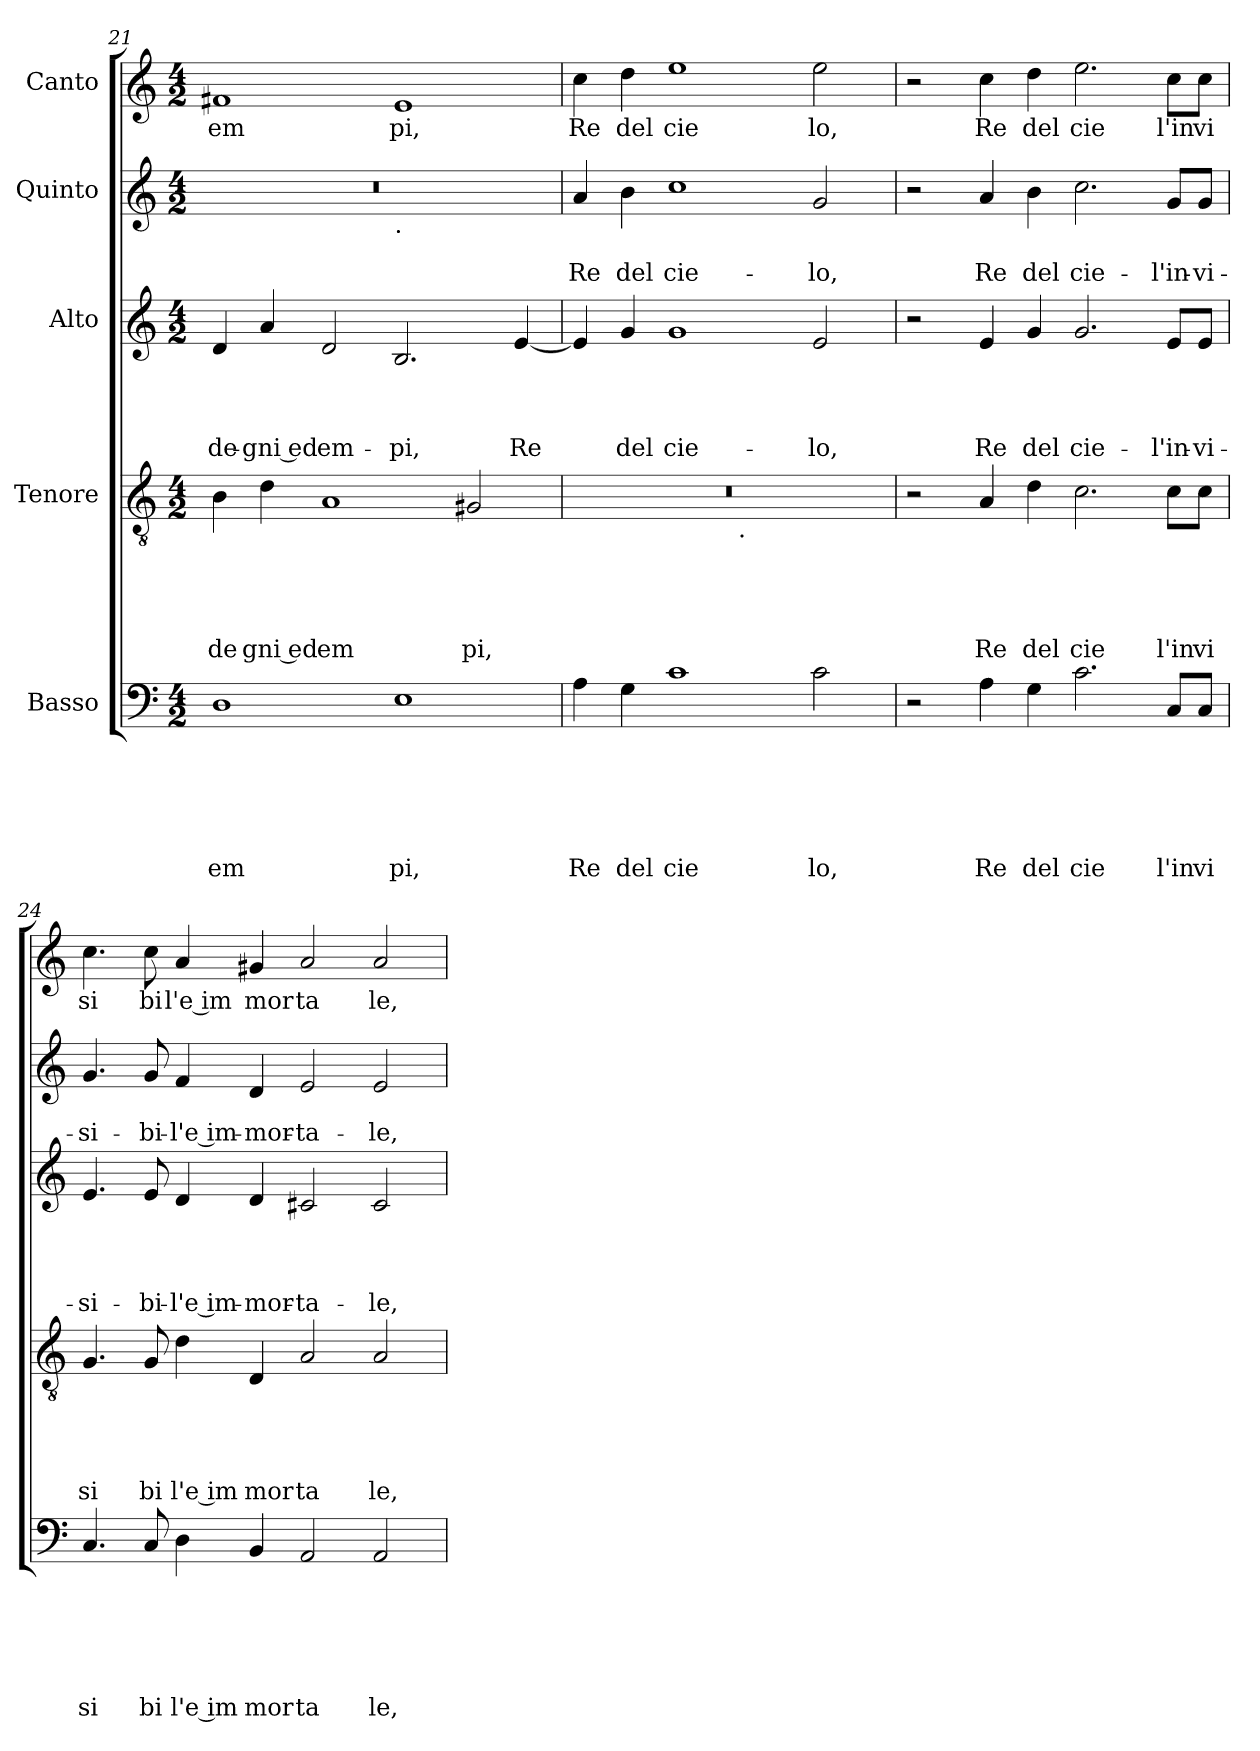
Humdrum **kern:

**kern	**text	**text	**text	**text	**text	**text	**kern	**text	**text	**text	**text	**text	**kern	**text	**text	**text	**text	**kern	**text	**text	**kern	**text
*part5	*part5	*part5	*part5	*part5	*part5	*part5	*part4	*part4	*part4	*part4	*part4	*part4	*part3	*part3	*part3	*part3	*part3	*part2	*part2	*part2	*part1	*part1
*staff5	*staff5	*staff5	*staff5	*staff5	*staff5	*staff5	*staff4	*staff4	*staff4	*staff4	*staff4	*staff4	*staff3	*staff3	*staff3	*staff3	*staff3	*staff2	*staff2	*staff2	*staff1	*staff1
*I"Basso	*	*	*	*	*	*	*I"Tenore	*	*	*	*	*	*I"Alto	*	*	*	*	*I"Quinto	*	*	*I"Canto	*
*clefF4	*	*	*	*	*	*	*clefGv2	*	*	*	*	*	*clefG2	*	*	*	*	*clefG2	*	*	*clefG2	*
*k[]	*	*	*	*	*	*	*k[]	*	*	*	*	*	*k[]	*	*	*	*	*k[]	*	*	*k[]	*
*C:	*	*	*	*	*	*	*C:	*	*	*	*	*	*C:	*	*	*	*	*C:	*	*	*C:	*
*M4/2	*	*	*	*	*	*	*M4/2	*	*	*	*	*	*M4/2	*	*	*	*	*M4/2	*	*	*M4/2	*
=21	=21	=21	=21	=21	=21	=21	=21	=21	=21	=21	=21	=21	=21	=21	=21	=21	=21	=21	=21	=21	=21	=21
!	!	!	!	!	!	!LO:LY:b	!	!	!	!	!	!LO:LY:b	!	!	!	!	!LO:LY:b	!	!	!	!	!LO:LY:b
*	*	*	*	*	*	*	*	*	*	*	*	*	*	*	*	*	*	*^	*	*	*	*
1D	.	.	.	.	.	em	4B\	.	.	.	.	de	4d/	.	.	.	-de-	0r	1ryy	.	.	1f#X	em
!	!	!	!	!	!	!	!	!	!	!	!	!LO:LY:b:rj	!	!	!	!	!LO:LY:b:rj	!	!	!	!	!	!
.	.	.	.	.	.	.	4d\	.	.	.	.	gni ed	4a/	.	.	.	-gni ed	.	.	.	.	.	.
!	!	!	!	!	!	!	!	!	!	!	!	!LO:LY:b	!	!	!	!	!LO:LY:b	!	!	!	!	!	!
.	.	.	.	.	.	.	1A	.	.	.	.	em	2d/	.	.	.	em-	.	.	.	.	.	.
!	!	!	!	!	!	!	!	!	!	!	!	!	!	!	!	!	!	!	!LO:TX:b:t=.	!	!	!	!
!	!	!	!	!	!	!LO:LY:b	!	!	!	!	!	!	!	!	!	!	!LO:LY:b	!	!	!	!	!	!LO:LY:b
1E	.	.	.	.	.	pi,	.	.	.	.	.	.	2.B/	.	.	.	-pi,	.	1ryy	.	.	1e	pi,
!	!	!	!	!	!	!	!	!	!	!	!	!LO:LY:b	!	!	!	!	!	!	!	!	!	!	!
.	.	.	.	.	.	.	2G#X/	.	.	.	.	pi,	.	.	.	.	.	.	.	.	.	.	.
!	!	!	!	!	!	!	!	!	!	!	!	!	!	!	!	!	!LO:LY:b	!	!	!	!	!	!
.	.	.	.	.	.	.	.	.	.	.	.	.	[<4e/	.	.	.	Re	.	.	.	.	.	.
=22	=22	=22	=22	=22	=22	=22	=22	=22	=22	=22	=22	=22	=22	=22	=22	=22	=22	=22	=22	=22	=22	=22	=22
!	!	!	!	!	!	!LO:LY:b	!	!	!	!	!	!	!	!	!	!	!	!	!	!	!LO:LY:b	!	!LO:LY:b
*	*	*	*	*	*	*	*^	*	*	*	*	*	*	*	*	*	*	*v	*v	*	*	*	*
4A\	.	.	.	.	.	Re	0r	2ryy	.	.	.	.	.	4e/]	.	.	.	.	4a/	.	Re	4cc\	Re
!	!	!	!	!	!	!LO:LY:b	!	!	!	!	!	!	!	!	!	!	!	!LO:LY:b	!	!	!LO:LY:b	!	!LO:LY:b
4G\	.	.	.	.	.	del	.	.	.	.	.	.	.	4g/	.	.	.	del	4b\	.	del	4dd\	del
!	!	!	!	!	!	!LO:LY:b	!	!	!	!	!	!	!	!	!	!	!	!LO:LY:b	!	!	!LO:LY:b	!	!LO:LY:b
1c	.	.	.	.	.	cie	.	4...ryy	.	.	.	.	.	1g	.	.	.	cie-	1cc	.	cie-	1ee	cie
!	!	!	!	!	!	!	!	!LO:TX:b:t=.	!	!	!	!	!	!	!	!	!	!	!	!	!	!	!
.	.	.	.	.	.	.	.	1ryy	.	.	.	.	.	.	.	.	.	.	.	.	.	.	.
!	!	!	!	!	!	!LO:LY:b	!	!	!	!	!	!	!	!	!	!	!	!LO:LY:b	!	!	!LO:LY:b	!	!LO:LY:b
2c\	.	.	.	.	.	lo,	.	.	.	.	.	.	.	2e/	.	.	.	-lo,	2g/	.	-lo,	2ee\	lo,
.	.	.	.	.	.	.	.	32ryy	.	.	.	.	.	.	.	.	.	.	.	.	.	.	.
*	*	*	*	*	*	*	*v	*v	*	*	*	*	*	*	*	*	*	*	*	*	*	*	*
=23	=23	=23	=23	=23	=23	=23	=23	=23	=23	=23	=23	=23	=23	=23	=23	=23	=23	=23	=23	=23	=23	=23
2r	.	.	.	.	.	.	2r	.	.	.	.	.	2r	.	.	.	.	2r	.	.	2r	.
!	!	!	!	!	!	!LO:LY:b	!	!	!	!	!	!LO:LY:b	!	!	!	!	!LO:LY:b	!	!	!LO:LY:b	!	!LO:LY:b
4A\	.	.	.	.	.	Re	4A/	.	.	.	.	Re	4e/	.	.	.	Re	4a/	.	Re	4cc\	Re
!	!	!	!	!	!	!LO:LY:b	!	!	!	!	!	!LO:LY:b	!	!	!	!	!LO:LY:b	!	!	!LO:LY:b	!	!LO:LY:b
4G\	.	.	.	.	.	del	4d\	.	.	.	.	del	4g/	.	.	.	del	4b\	.	del	4dd\	del
!	!	!	!	!	!	!LO:LY:b	!	!	!	!	!	!LO:LY:b	!	!	!	!	!LO:LY:b	!	!	!LO:LY:b	!	!LO:LY:b
2.c\	.	.	.	.	.	cie	2.c\	.	.	.	.	cie	2.g/	.	.	.	cie-	2.cc\	.	cie-	2.ee\	cie
!	!	!	!	!	!	!LO:LY:b	!	!	!	!	!	!LO:LY:b	!	!	!	!	!LO:LY:b	!	!	!LO:LY:b	!	!LO:LY:b
8C/L	.	.	.	.	.	l'in	8c\L	.	.	.	.	l'in	8e/L	.	.	.	-l'in-	8g/L	.	-l'in-	8cc\L	l'in
!	!	!	!	!	!	!LO:LY:b	!	!	!	!	!	!LO:LY:b	!	!	!	!	!LO:LY:b	!	!	!LO:LY:b	!	!LO:LY:b
8C/J	.	.	.	.	.	vi	8c\J	.	.	.	.	vi	8e/J	.	.	.	-vi-	8g/J	.	-vi-	8cc\J	vi
=24	=24	=24	=24	=24	=24	=24	=24	=24	=24	=24	=24	=24	=24	=24	=24	=24	=24	=24	=24	=24	=24	=24
!	!	!	!	!	!	!LO:LY:b	!	!	!	!	!	!LO:LY:b	!	!	!	!	!LO:LY:b	!	!	!LO:LY:b	!	!LO:LY:b
4.C/	.	.	.	.	.	si	4.G/	.	.	.	.	si	4.e/	.	.	.	-si-	4.g/	.	-si-	4.cc\	si
!	!	!	!	!	!	!LO:LY:b	!	!	!	!	!	!LO:LY:b	!	!	!	!	!LO:LY:b	!	!	!LO:LY:b	!	!LO:LY:b
8C/	.	.	.	.	.	bi	8G/	.	.	.	.	bi	8e/	.	.	.	-bi-	8g/	.	-bi-	8cc\	bi
!	!	!	!	!	!	!LO:LY:b:rj	!	!	!	!	!	!LO:LY:b:rj	!	!	!	!	!LO:LY:b:rj	!	!	!LO:LY:b:rj	!	!LO:LY:b:rj
4D\	.	.	.	.	.	l'e im	4d\	.	.	.	.	l'e im	4d/	.	.	.	-l'e im-	4f/	.	-l'e im-	4a/	l'e im
!	!	!	!	!	!	!LO:LY:b	!	!	!	!	!	!LO:LY:b	!	!	!	!	!LO:LY:b	!	!	!LO:LY:b	!	!LO:LY:b
4BB/	.	.	.	.	.	mor	4D/	.	.	.	.	mor	4d/	.	.	.	-mor-	4d/	.	-mor-	4g#X/	mor
!	!	!	!	!	!	!LO:LY:b	!	!	!	!	!	!LO:LY:b	!	!	!	!	!LO:LY:b	!	!	!LO:LY:b	!	!LO:LY:b
2AA/	.	.	.	.	.	ta	2A/	.	.	.	.	ta	2c#X/	.	.	.	-ta-	2e/	.	-ta-	2a/	ta
!	!	!	!	!	!	!LO:LY:b	!	!	!	!	!	!LO:LY:b	!	!	!	!	!LO:LY:b	!	!	!LO:LY:b	!	!LO:LY:b
2AA/	.	.	.	.	.	le,	2A/	.	.	.	.	le,	2c#/	.	.	.	-le,	2e/	.	-le,	2a/	le,
=	=	=	=	=	=	=	=	=	=	=	=	=	=	=	=	=	=	=	=	=	=	=
*-	*-	*-	*-	*-	*-	*-	*-	*-	*-	*-	*-	*-	*-	*-	*-	*-	*-	*-	*-	*-	*-	*-
